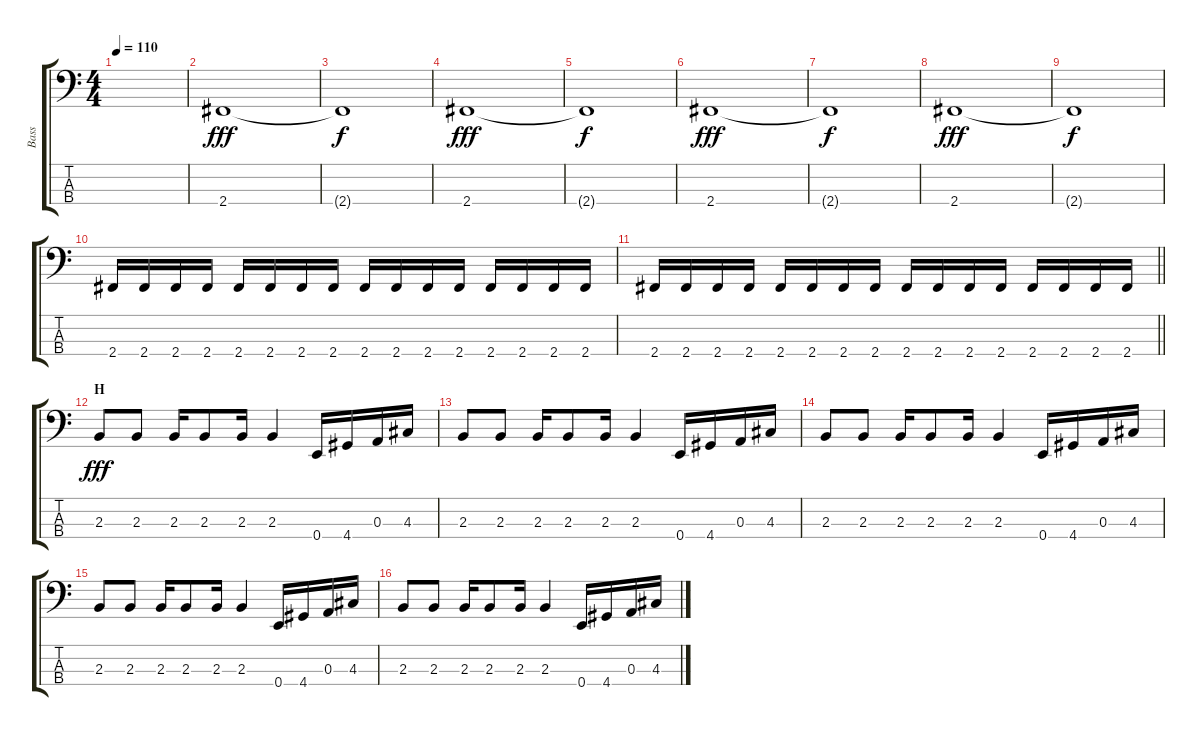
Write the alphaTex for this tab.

\track ("Bass" "Bass") {instrument electricbassfinger}
\staff {score tabs}
\tuning (G2 D2 A1 E1) {hide}
\ts (4 4)
\tempo 110
\clef f4
\ks c
|
2.4.1{dy fff} |
2.4{t}.1{dy f} |
2.4.1{dy fff} |
2.4{t}.1{dy f} |
2.4.1{dy fff} |
2.4{t}.1{dy f} |
2.4.1{dy fff} |
2.4{t}.1{dy f} |
2.4.16 2.4.16 2.4.16 2.4.16 2.4.16 2.4.16 2.4.16 2.4.16 2.4.16 2.4.16 2.4.16 2.4.16 2.4.16 2.4.16 2.4.16 2.4.16 |
\barLineRight lightlight
2.4.16 2.4.16 2.4.16 2.4.16 2.4.16 2.4.16 2.4.16 2.4.16 2.4.16 2.4.16 2.4.16 2.4.16 2.4.16 2.4.16 2.4.16 2.4.16 |
\section ("" "H")
2.3.8{dy fff} 2.3.8 2.3.16 2.3.8 2.3.16 2.3.4 0.4.16 4.4.16 0.3.16 4.3.16 |
2.3.8 2.3.8 2.3.16 2.3.8 2.3.16 2.3.4 0.4.16 4.4.16 0.3.16 4.3.16 |
2.3.8 2.3.8 2.3.16 2.3.8 2.3.16 2.3.4 0.4.16 4.4.16 0.3.16 4.3.16 |
2.3.8 2.3.8 2.3.16 2.3.8 2.3.16 2.3.4 0.4.16 4.4.16 0.3.16 4.3.16 |
2.3.8 2.3.8 2.3.16 2.3.8 2.3.16 2.3.4 0.4.16 4.4.16 0.3.16 4.3.16
